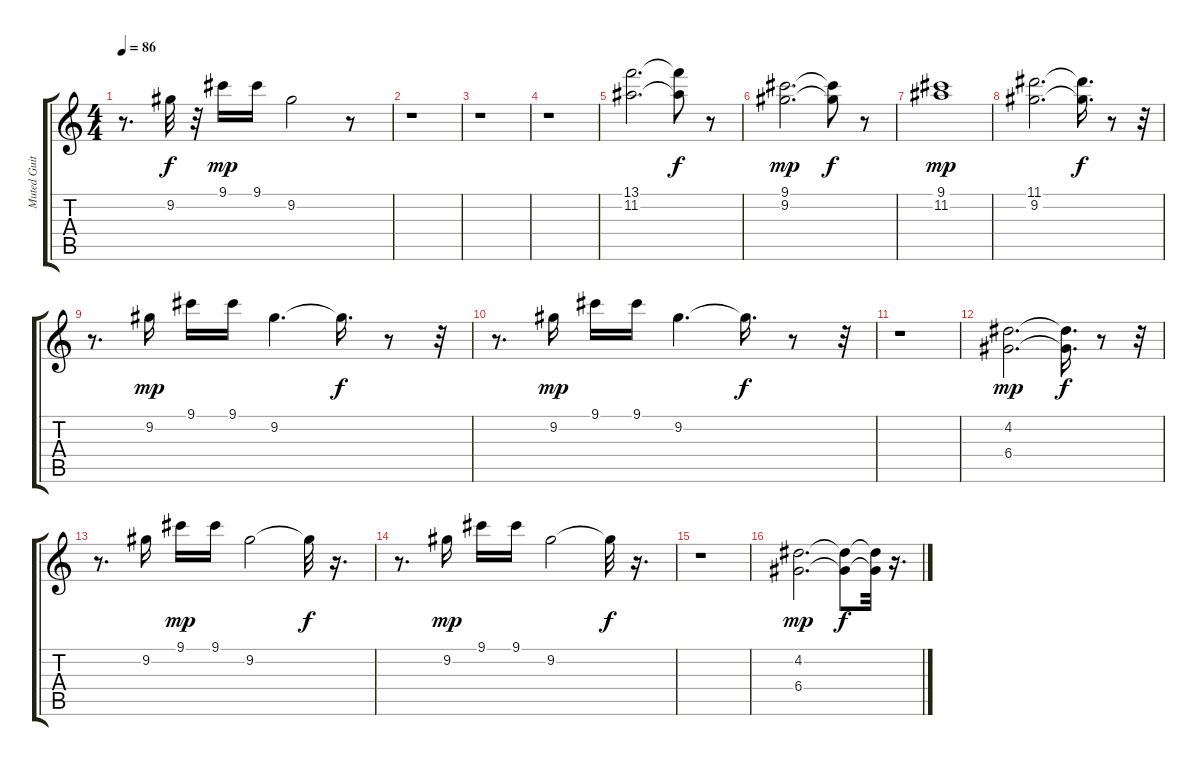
\track ("Muted Guitar        " "Muted Guit") {instrument electricguitarmuted}
\staff {score tabs}
\tuning (E4 B3 G3 D3 A2 E2) {hide}
\ts (4 4)
\tempo 86
\clef g2
\ks c
r.8{d dy f} 9.2.32 r.32 9.1.16{dy mp} 9.1.16 9.2.2 r.8 |
r.1 |
r.1 |
r.1 |
(13.1 11.2).2{d} (13.1{t} 11.2{t}).8{dy f} r.8 |
(9.1 9.2).2{d dy mp} (9.1{t} 9.2{t}).8{dy f} r.8 |
(9.1 11.2).1{dy mp} |
(11.1 9.2).2{d} (11.1{t} 9.2{t}).16{d dy f} r.8 r.32 |
r.8{d} 9.2.16{dy mp} 9.1.16 9.1.16 9.2.4{d} 9.2{t}.16{d dy f} r.8 r.32 |
r.8{d} 9.2.16{dy mp} 9.1.16 9.1.16 9.2.4{d} 9.2{t}.16{d dy f} r.8 r.32 |
r.1 |
(4.2 6.4).2{d dy mp} (4.2{t} 6.4{t}).16{d dy f} r.8 r.32 |
r.8{d} 9.2.16 9.1.16{dy mp} 9.1.16 9.2.2 9.2{t}.32{dy f} r.16{d} |
r.8{d} 9.2.16{dy mp} 9.1.16 9.1.16 9.2.2 9.2{t}.32{dy f} r.16{d} |
r.1 |
(4.2 6.4).2{d dy mp} (4.2{t} 6.4{t}).8{dy f} (4.2{t} 6.4{t}).32 r.16{d}
